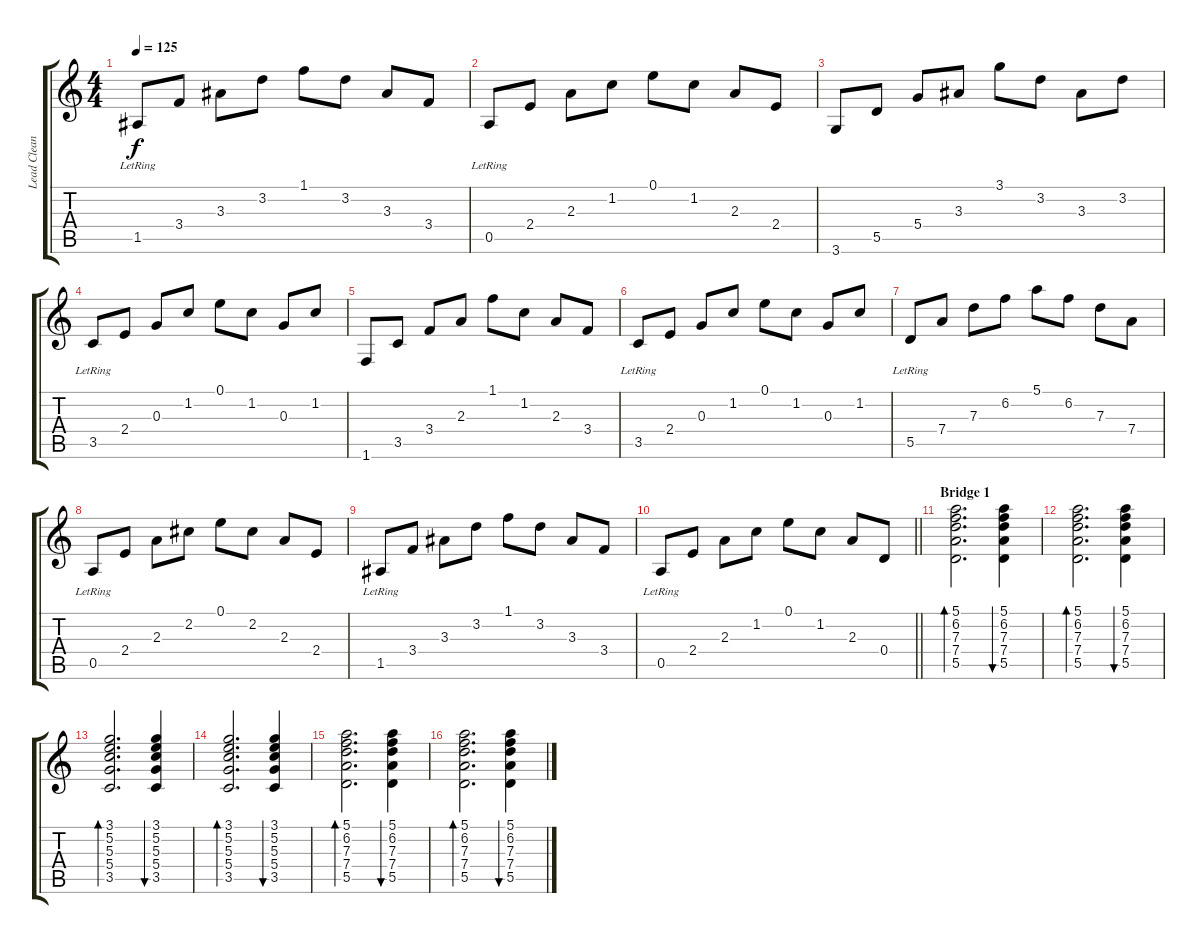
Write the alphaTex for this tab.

\track ("Lead Clean Guitar" "Lead Clean") {instrument acousticguitarnylon}
\staff {score tabs}
\tuning (E4 B3 G3 D3 A2 E2) {hide}
\ts (4 4)
\tempo 125
\clef g2
\ks c
1.5{lr}.8{dy f} 3.4.8 3.3.8 3.2.8 1.1.8 3.2.8 3.3.8 3.4.8 |
0.5{lr}.8 2.4.8 2.3.8 1.2.8 0.1.8 1.2.8 2.3.8 2.4.8 |
3.6.8 5.5.8 5.4.8 3.3.8 3.1.8 3.2.8 3.3.8 3.2.8 |
3.5{lr}.8 2.4.8 0.3.8 1.2.8 0.1.8 1.2.8 0.3.8 1.2.8 |
1.6.8 3.5.8 3.4.8 2.3.8 1.1.8 1.2.8 2.3.8 3.4.8 |
3.5{lr}.8 2.4.8 0.3.8 1.2.8 0.1.8 1.2.8 0.3.8 1.2.8 |
5.5{lr}.8 7.4.8 7.3.8 6.2.8 5.1.8 6.2.8 7.3.8 7.4.8 |
0.5{lr}.8 2.4.8 2.3.8 2.2.8 0.1.8 2.2.8 2.3.8 2.4.8 |
1.5{lr}.8 3.4.8 3.3.8 3.2.8 1.1.8 3.2.8 3.3.8 3.4.8 |
\barLineRight lightlight
0.5{lr}.8 2.4.8 2.3.8 1.2.8 0.1.8 1.2.8 2.3.8 0.4.8 |
\section ("" "Bridge 1")
(5.1 6.2 7.3 7.4 5.5).2{d bd 30} (5.1 6.2 7.3 7.4 5.5).4{bu 60} |
(5.1 6.2 7.3 7.4 5.5).2{d bd 30} (5.1 6.2 7.3 7.4 5.5).4{bu 60} |
(3.1 5.2 5.3 5.4 3.5).2{d bd 30} (3.1 5.2 5.3 5.4 3.5).4{bu 60} |
(3.1 5.2 5.3 5.4 3.5).2{d bd 30} (3.1 5.2 5.3 5.4 3.5).4{bu 60} |
(5.1 6.2 7.3 7.4 5.5).2{d bd 30} (5.1 6.2 7.3 7.4 5.5).4{bu 60} |
(5.1 6.2 7.3 7.4 5.5).2{d bd 30} (5.1 6.2 7.3 7.4 5.5).4{bu 60}
